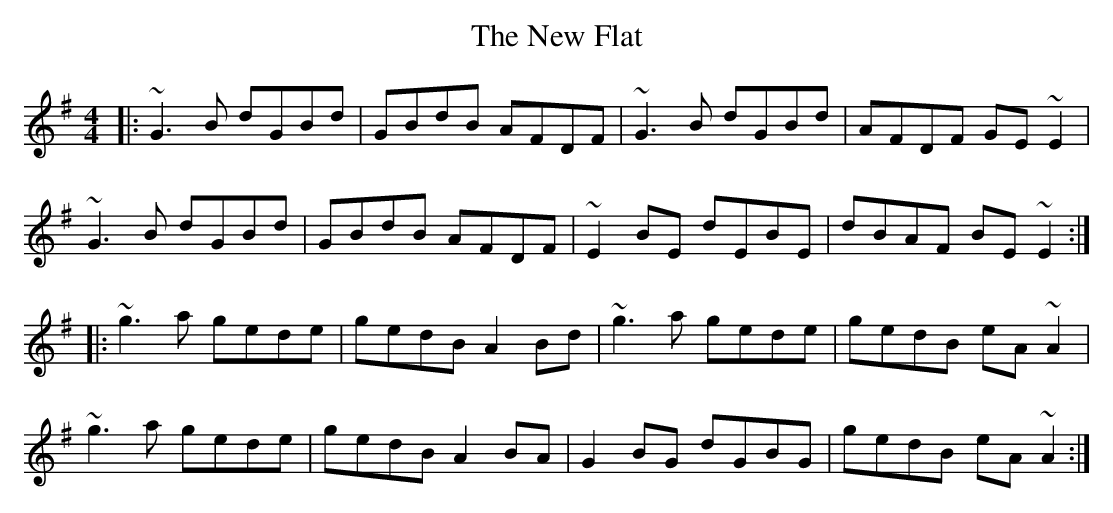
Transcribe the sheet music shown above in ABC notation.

X:1
T: The New Flat
M: 4/4
L: 1/8
K: Gmaj
|:~G3B dGBd|GBdB AFDF|~G3B dGBd|AFDF GE~E2|!
~G3B dGBd|GBdB AFDF|~E2BE dEBE|dBAF BE~E2:|!
|:~g3a gede|gedB A2Bd|~g3a gede|gedB eA~A2|!
~g3a gede|gedB A2BA|G2BG dGBG|gedB eA~A2:|!
